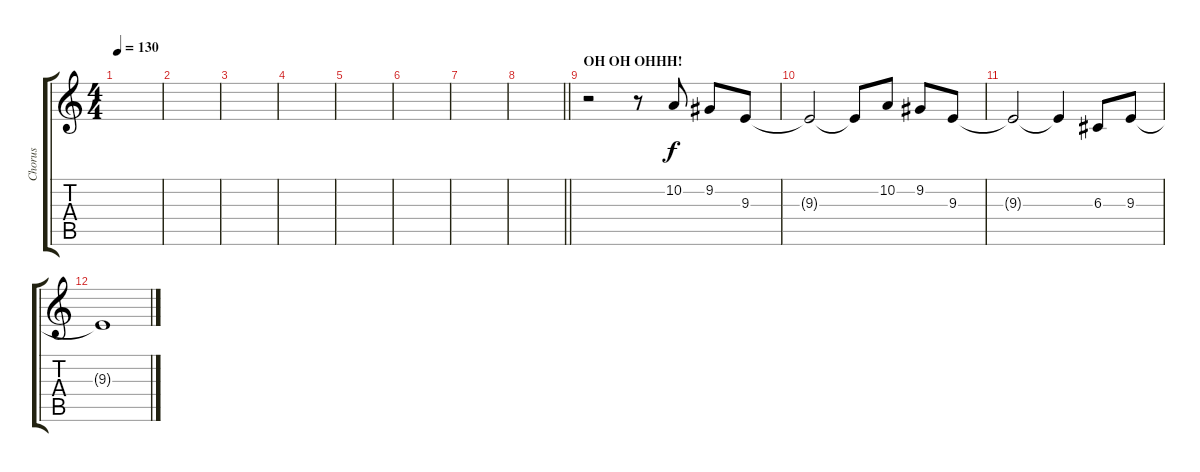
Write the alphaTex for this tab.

\track ("Chorus" "Chorus") {instrument pad4choir}
\staff {score tabs}
\tuning (E4 B3 G3 D3 A2 E2) {hide}
\ts (4 4)
\tempo 130
\clef g2
\ks c
|
|
|
|
|
|
|
\barLineRight lightlight
|
\section ("" "OH OH OHHH!")
r.2 r.8 10.2.8 9.2.8 9.3.8 |
9.3{t}.2 9.3{t}.8 10.2.8 9.2.8 9.3.8 |
9.3{t}.2 9.3{t}.4 6.3.8 9.3.8 |
9.3{t}.1{volume 1}
